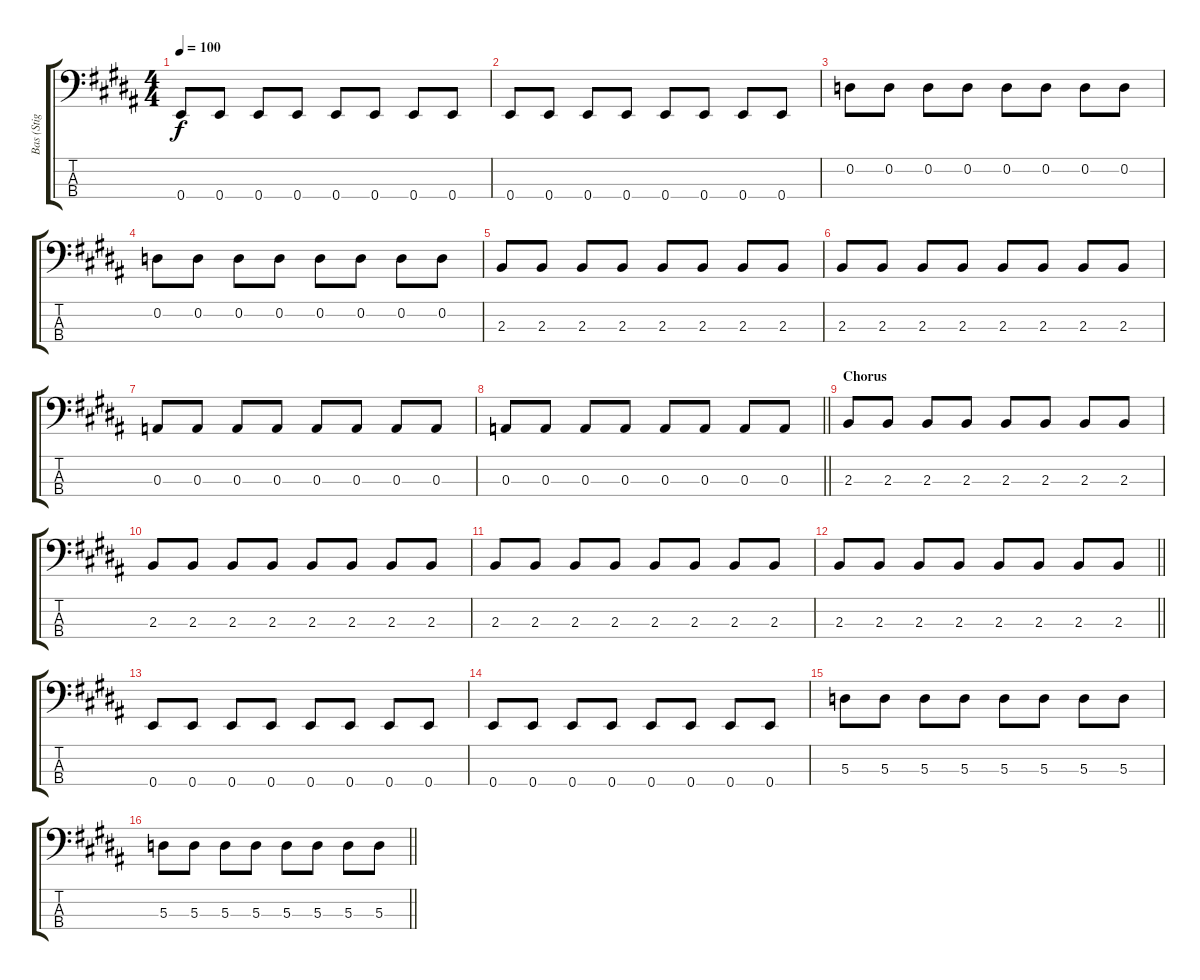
\track ("Bas (Stig Pedersen)" "Bas (Stig ") {instrument electricbasspick}
\staff {score tabs}
\tuning (G2 D2 A1 E1) {hide}
\ts (4 4)
\tempo 100
\clef f4
\ks b
0.4.8{dy f} 0.4.8 0.4.8 0.4.8 0.4.8 0.4.8 0.4.8 0.4.8 |
0.4.8 0.4.8 0.4.8 0.4.8 0.4.8 0.4.8 0.4.8 0.4.8 |
0.2.8 0.2.8 0.2.8 0.2.8 0.2.8 0.2.8 0.2.8 0.2.8 |
0.2.8 0.2.8 0.2.8 0.2.8 0.2.8 0.2.8 0.2.8 0.2.8 |
2.3.8 2.3.8 2.3.8 2.3.8 2.3.8 2.3.8 2.3.8 2.3.8 |
2.3.8 2.3.8 2.3.8 2.3.8 2.3.8 2.3.8 2.3.8 2.3.8 |
0.3.8 0.3.8 0.3.8 0.3.8 0.3.8 0.3.8 0.3.8 0.3.8 |
\barLineRight lightlight
0.3.8 0.3.8 0.3.8 0.3.8 0.3.8 0.3.8 0.3.8 0.3.8 |
\section ("" "Chorus")
2.3.8 2.3.8 2.3.8 2.3.8 2.3.8 2.3.8 2.3.8 2.3.8 |
2.3.8 2.3.8 2.3.8 2.3.8 2.3.8 2.3.8 2.3.8 2.3.8 |
2.3.8 2.3.8 2.3.8 2.3.8 2.3.8 2.3.8 2.3.8 2.3.8 |
\barLineRight lightlight
2.3.8 2.3.8 2.3.8 2.3.8 2.3.8 2.3.8 2.3.8 2.3.8 |
0.4.8 0.4.8 0.4.8 0.4.8 0.4.8 0.4.8 0.4.8 0.4.8 |
0.4.8 0.4.8 0.4.8 0.4.8 0.4.8 0.4.8 0.4.8 0.4.8 |
5.3.8 5.3.8 5.3.8 5.3.8 5.3.8 5.3.8 5.3.8 5.3.8 |
\barLineRight lightlight
5.3.8 5.3.8 5.3.8 5.3.8 5.3.8 5.3.8 5.3.8 5.3.8
